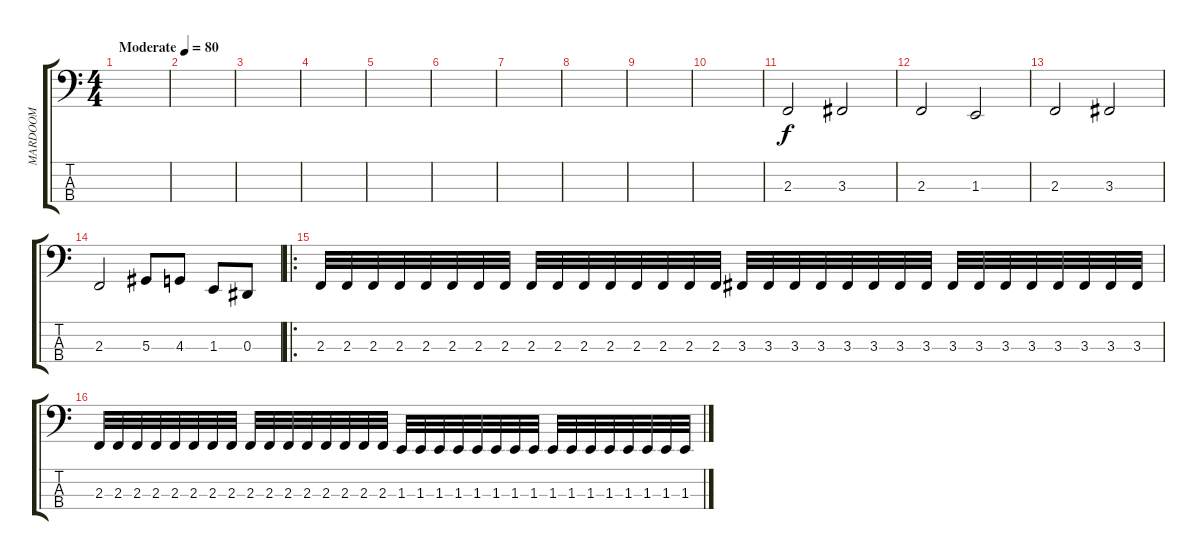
\track ("MARDOOM" "MARDOOM") {instrument electricbasspick}
\staff {score tabs}
\tuning (Db2 Ab1 Eb1 Bb0) {hide}
\ts (4 4)
\tempo (80 "Moderate")
\clef f4
\ks c
|
|
|
|
|
|
|
|
|
|
2.3.2 3.3.2 |
2.3.2 1.3.2 |
2.3.2 3.3.2 |
2.3.2 5.3.8 4.3.8 1.3.8 0.3.8 |
\ro
2.3.32 2.3.32 2.3.32 2.3.32 2.3.32 2.3.32 2.3.32 2.3.32 2.3.32 2.3.32 2.3.32 2.3.32 2.3.32 2.3.32 2.3.32 2.3.32 3.3.32 3.3.32 3.3.32 3.3.32 3.3.32 3.3.32 3.3.32 3.3.32 3.3.32 3.3.32 3.3.32 3.3.32 3.3.32 3.3.32 3.3.32 3.3.32 |
2.3.32 2.3.32 2.3.32 2.3.32 2.3.32 2.3.32 2.3.32 2.3.32 2.3.32 2.3.32 2.3.32 2.3.32 2.3.32 2.3.32 2.3.32 2.3.32 1.3.32 1.3.32 1.3.32 1.3.32 1.3.32 1.3.32 1.3.32 1.3.32 1.3.32 1.3.32 1.3.32 1.3.32 1.3.32 1.3.32 1.3.32 1.3.32
